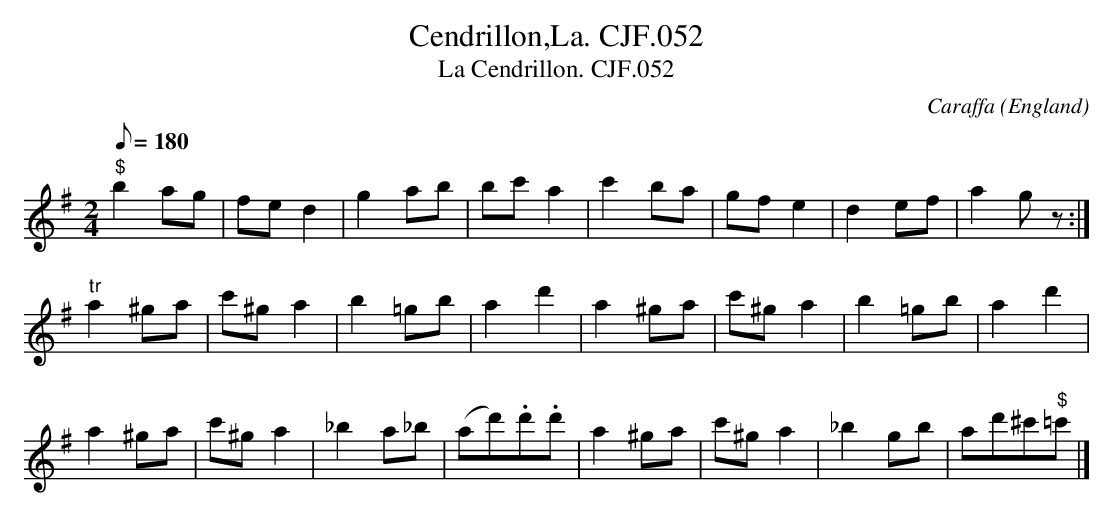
X:1
T:Cendrillon,La. CJF.052
T:La Cendrillon. CJF.052
M:2/4
L:1/8
Q:180
C:Caraffa
O:England
K:G
"$"b2ag|fed2|g2ab|bc'a2|c'2ba|gfe2|d2ef|\
a2gzh:|!"tr"a2^ga|c'^ga2|b2=gb|a2d'2|a2^ga|
c'^ga2|b2=gb|a2d'2|!a2^ga|c'^ga2|_b2a_b|\
(ad').d'.d'|a2^ga|c'^ga2|_b2gb|ad'^c'"$"=c'|]
